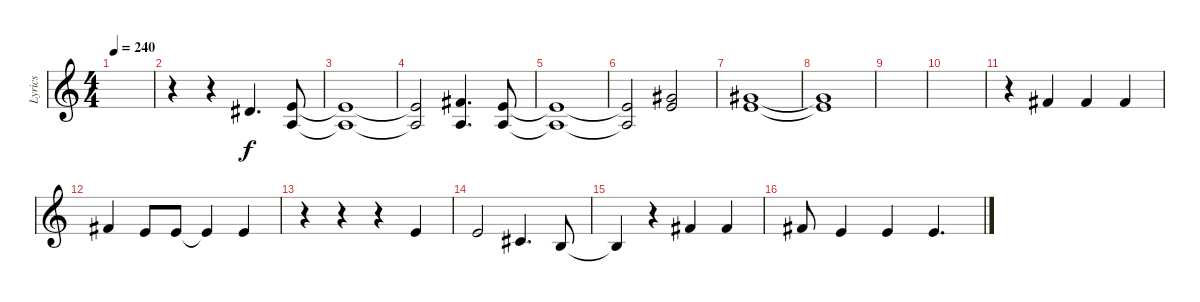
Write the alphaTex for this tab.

\track ("Lyrics" "Lyrics") {instrument clarinet}
\staff {score}
\tuning (E4 B3 G3 D3 A2 E2) {hide}
\ts (4 4)
\tempo 240
\clef g2
\ks c
|
r.4 r.4 4.2.4{d} (0.1 2.3).8 |
(0.1{t} 2.3{t}).1 |
(0.1{t} 2.3{t}).2 (2.1 2.3).4{d} (0.1 2.3).8 |
(0.1{t} 2.3{t}).1 |
(0.1{t} 2.3{t}).2 (4.1 5.2).2 |
(4.1 5.2).1 |
(4.1{t} 5.2{t}).1 |
|
|
r.4 2.1.4 2.1.4 2.1.4 |
2.1.4 0.1.8 0.1.8 0.1{t}.4 0.1.4 |
r.4 r.4 r.4 0.1.4 |
0.1.2 2.2.4{d} 0.2.8 |
0.2{t}.4 r.4 2.1.4 2.1.4 |
2.1.8 0.1.4 0.1.4 0.1.4{d}
